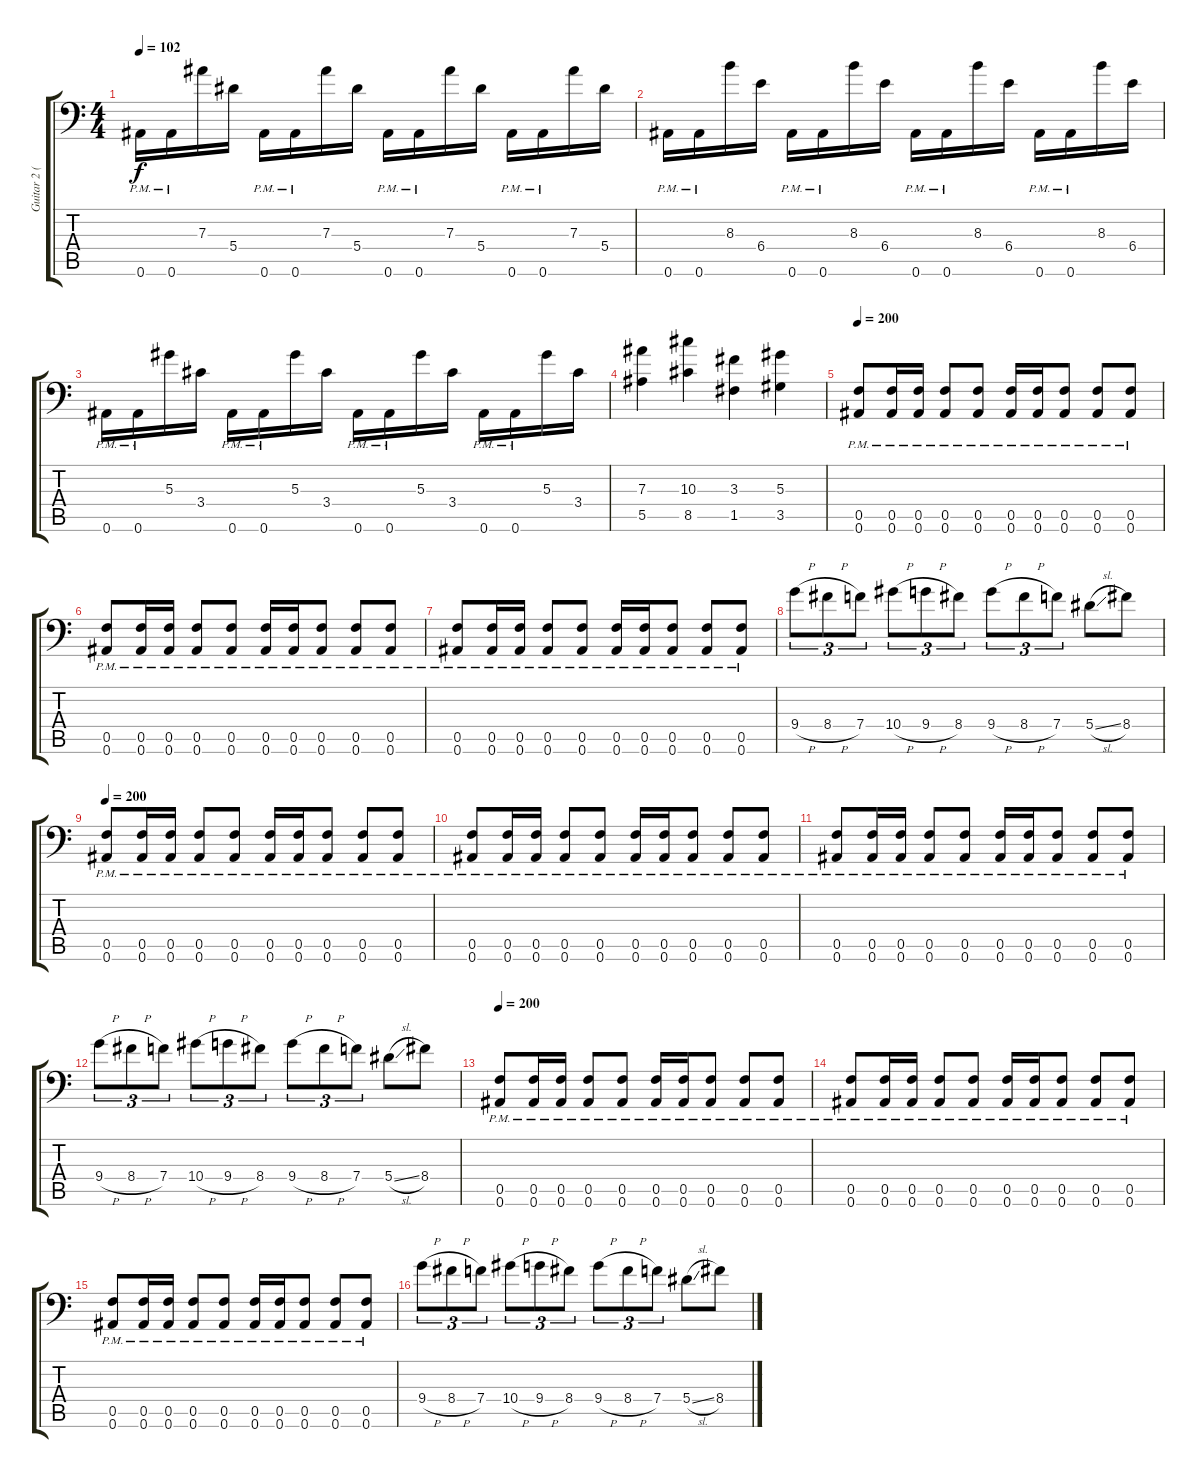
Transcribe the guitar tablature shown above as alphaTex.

\track ("Guitar 2 (Left)" "Guitar 2 (") {instrument distortionguitar}
\staff {score tabs}
\tuning (C4 G3 Eb3 Bb2 F2 Bb1) {hide}
\ts (4 4)
\tempo 102
\clef f4
\ks c
0.6{pm}.16{dy f} 0.6{pm}.16 7.3.16 5.4.16 0.6{pm}.16 0.6{pm}.16 7.3.16 5.4.16 0.6{pm}.16 0.6{pm}.16 7.3.16 5.4.16 0.6{pm}.16 0.6{pm}.16 7.3.16 5.4.16 |
0.6{pm}.16 0.6{pm}.16 8.3.16 6.4.16 0.6{pm}.16 0.6{pm}.16 8.3.16 6.4.16 0.6{pm}.16 0.6{pm}.16 8.3.16 6.4.16 0.6{pm}.16 0.6{pm}.16 8.3.16 6.4.16 |
0.6{pm}.16 0.6{pm}.16 5.3.16 3.4.16 0.6{pm}.16 0.6{pm}.16 5.3.16 3.4.16 0.6{pm}.16 0.6{pm}.16 5.3.16 3.4.16 0.6{pm}.16 0.6{pm}.16 5.3.16 3.4.16 |
(7.3 5.5).4 (10.3 8.5).4 (3.3 1.5).4 (5.3 3.5).4 |
\tempo 200
(0.5{pm} 0.6{pm}).8 (0.5{pm} 0.6{pm}).16 (0.5{pm} 0.6{pm}).16 (0.5{pm} 0.6{pm}).8 (0.5{pm} 0.6{pm}).8 (0.5{pm} 0.6{pm}).16 (0.5{pm} 0.6{pm}).16 (0.5{pm} 0.6{pm}).8 (0.5{pm} 0.6{pm}).8 (0.5{pm} 0.6{pm}).8 |
(0.5{pm} 0.6{pm}).8 (0.5{pm} 0.6{pm}).16 (0.5{pm} 0.6{pm}).16 (0.5{pm} 0.6{pm}).8 (0.5{pm} 0.6{pm}).8 (0.5{pm} 0.6{pm}).16 (0.5{pm} 0.6{pm}).16 (0.5{pm} 0.6{pm}).8 (0.5{pm} 0.6{pm}).8 (0.5{pm} 0.6{pm}).8 |
(0.5{pm} 0.6{pm}).8 (0.5{pm} 0.6{pm}).16 (0.5{pm} 0.6{pm}).16 (0.5{pm} 0.6{pm}).8 (0.5{pm} 0.6{pm}).8 (0.5{pm} 0.6{pm}).16 (0.5{pm} 0.6{pm}).16 (0.5{pm} 0.6{pm}).8 (0.5{pm} 0.6{pm}).8 (0.5{pm} 0.6{pm}).8 |
9.4{h}.8{tu (3 2)} 8.4{h}.8{tu (3 2)} 7.4.8{tu (3 2)} 10.4{h}.8{tu (3 2)} 9.4{h}.8{tu (3 2)} 8.4.8{tu (3 2)} 9.4{h}.8{tu (3 2)} 8.4{h}.8{tu (3 2)} 7.4.8{tu (3 2)} 5.4{sl}.8 8.4.8 |
\tempo 200
(0.5{pm} 0.6{pm}).8 (0.5{pm} 0.6{pm}).16 (0.5{pm} 0.6{pm}).16 (0.5{pm} 0.6{pm}).8 (0.5{pm} 0.6{pm}).8 (0.5{pm} 0.6{pm}).16 (0.5{pm} 0.6{pm}).16 (0.5{pm} 0.6{pm}).8 (0.5{pm} 0.6{pm}).8 (0.5{pm} 0.6{pm}).8 |
(0.5{pm} 0.6{pm}).8 (0.5{pm} 0.6{pm}).16 (0.5{pm} 0.6{pm}).16 (0.5{pm} 0.6{pm}).8 (0.5{pm} 0.6{pm}).8 (0.5{pm} 0.6{pm}).16 (0.5{pm} 0.6{pm}).16 (0.5{pm} 0.6{pm}).8 (0.5{pm} 0.6{pm}).8 (0.5{pm} 0.6{pm}).8 |
(0.5{pm} 0.6{pm}).8 (0.5{pm} 0.6{pm}).16 (0.5{pm} 0.6{pm}).16 (0.5{pm} 0.6{pm}).8 (0.5{pm} 0.6{pm}).8 (0.5{pm} 0.6{pm}).16 (0.5{pm} 0.6{pm}).16 (0.5{pm} 0.6{pm}).8 (0.5{pm} 0.6{pm}).8 (0.5{pm} 0.6{pm}).8 |
9.4{h}.8{tu (3 2)} 8.4{h}.8{tu (3 2)} 7.4.8{tu (3 2)} 10.4{h}.8{tu (3 2)} 9.4{h}.8{tu (3 2)} 8.4.8{tu (3 2)} 9.4{h}.8{tu (3 2)} 8.4{h}.8{tu (3 2)} 7.4.8{tu (3 2)} 5.4{sl}.8 8.4.8 |
\tempo 200
(0.5{pm} 0.6{pm}).8 (0.5{pm} 0.6{pm}).16 (0.5{pm} 0.6{pm}).16 (0.5{pm} 0.6{pm}).8 (0.5{pm} 0.6{pm}).8 (0.5{pm} 0.6{pm}).16 (0.5{pm} 0.6{pm}).16 (0.5{pm} 0.6{pm}).8 (0.5{pm} 0.6{pm}).8 (0.5{pm} 0.6{pm}).8 |
(0.5{pm} 0.6{pm}).8 (0.5{pm} 0.6{pm}).16 (0.5{pm} 0.6{pm}).16 (0.5{pm} 0.6{pm}).8 (0.5{pm} 0.6{pm}).8 (0.5{pm} 0.6{pm}).16 (0.5{pm} 0.6{pm}).16 (0.5{pm} 0.6{pm}).8 (0.5{pm} 0.6{pm}).8 (0.5{pm} 0.6{pm}).8 |
(0.5{pm} 0.6{pm}).8 (0.5{pm} 0.6{pm}).16 (0.5{pm} 0.6{pm}).16 (0.5{pm} 0.6{pm}).8 (0.5{pm} 0.6{pm}).8 (0.5{pm} 0.6{pm}).16 (0.5{pm} 0.6{pm}).16 (0.5{pm} 0.6{pm}).8 (0.5{pm} 0.6{pm}).8 (0.5{pm} 0.6{pm}).8 |
9.4{h}.8{tu (3 2)} 8.4{h}.8{tu (3 2)} 7.4.8{tu (3 2)} 10.4{h}.8{tu (3 2)} 9.4{h}.8{tu (3 2)} 8.4.8{tu (3 2)} 9.4{h}.8{tu (3 2)} 8.4{h}.8{tu (3 2)} 7.4.8{tu (3 2)} 5.4{sl}.8 8.4.8
